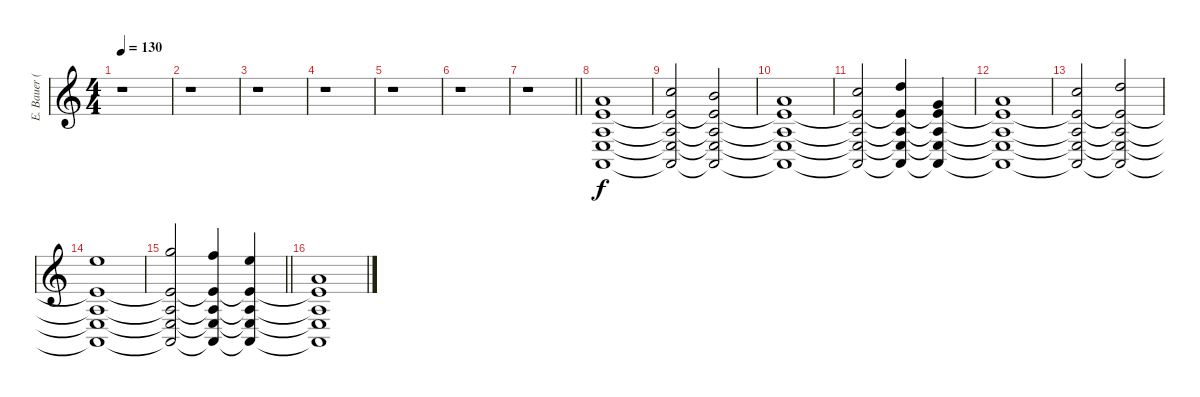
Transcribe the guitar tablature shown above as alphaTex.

\track ("E. Bauer (Keyboard)" "E. Bauer (") {instrument stringensemble1}
\staff {score}
\tuning (E4 B3 G3 D3 A2 E2) {hide}
\ts (4 4)
\tempo 130
\clef g2
\ks aminor
r.1{dy f} |
r.1 |
r.1 |
r.1 |
r.1 |
r.1 |
\barLineRight lightlight
r.1 |
(5.1 5.2 2.3 2.4 0.5).1 |
(8.1 5.2{t} 2.3{t} 2.4{t} 0.5{t}).2 (7.1 5.2{t} 2.3{t} 2.4{t} 0.5{t}).2 |
(5.1 5.2{t} 2.3{t} 2.4{t} 0.5{t}).1 |
(8.1 5.2{t} 2.3{t} 2.4{t} 0.5{t}).2 (10.1 5.2{t} 2.3{t} 2.4{t} 0.5{t}).4 (3.1 5.2{t} 2.3{t} 2.4{t} 0.5{t}).4 |
(5.1 5.2{t} 2.3{t} 2.4{t} 0.5{t}).1 |
(8.1 5.2{t} 2.3{t} 2.4{t} 0.5{t}).2 (10.1 5.2{t} 2.3{t} 2.4{t} 0.5{t}).2 |
(12.1 5.2{t} 2.3{t} 2.4{t} 0.5{t}).1 |
\barLineRight lightlight
(15.1 5.2{t} 2.3{t} 2.4{t} 0.5{t}).2 (13.1 5.2{t} 2.3{t} 2.4{t} 0.5{t}).4 (12.1 5.2{t} 2.3{t} 2.4{t} 0.5{t}).4 |
(5.1 5.2{t} 2.3{t} 2.4{t} 0.5{t}).1
